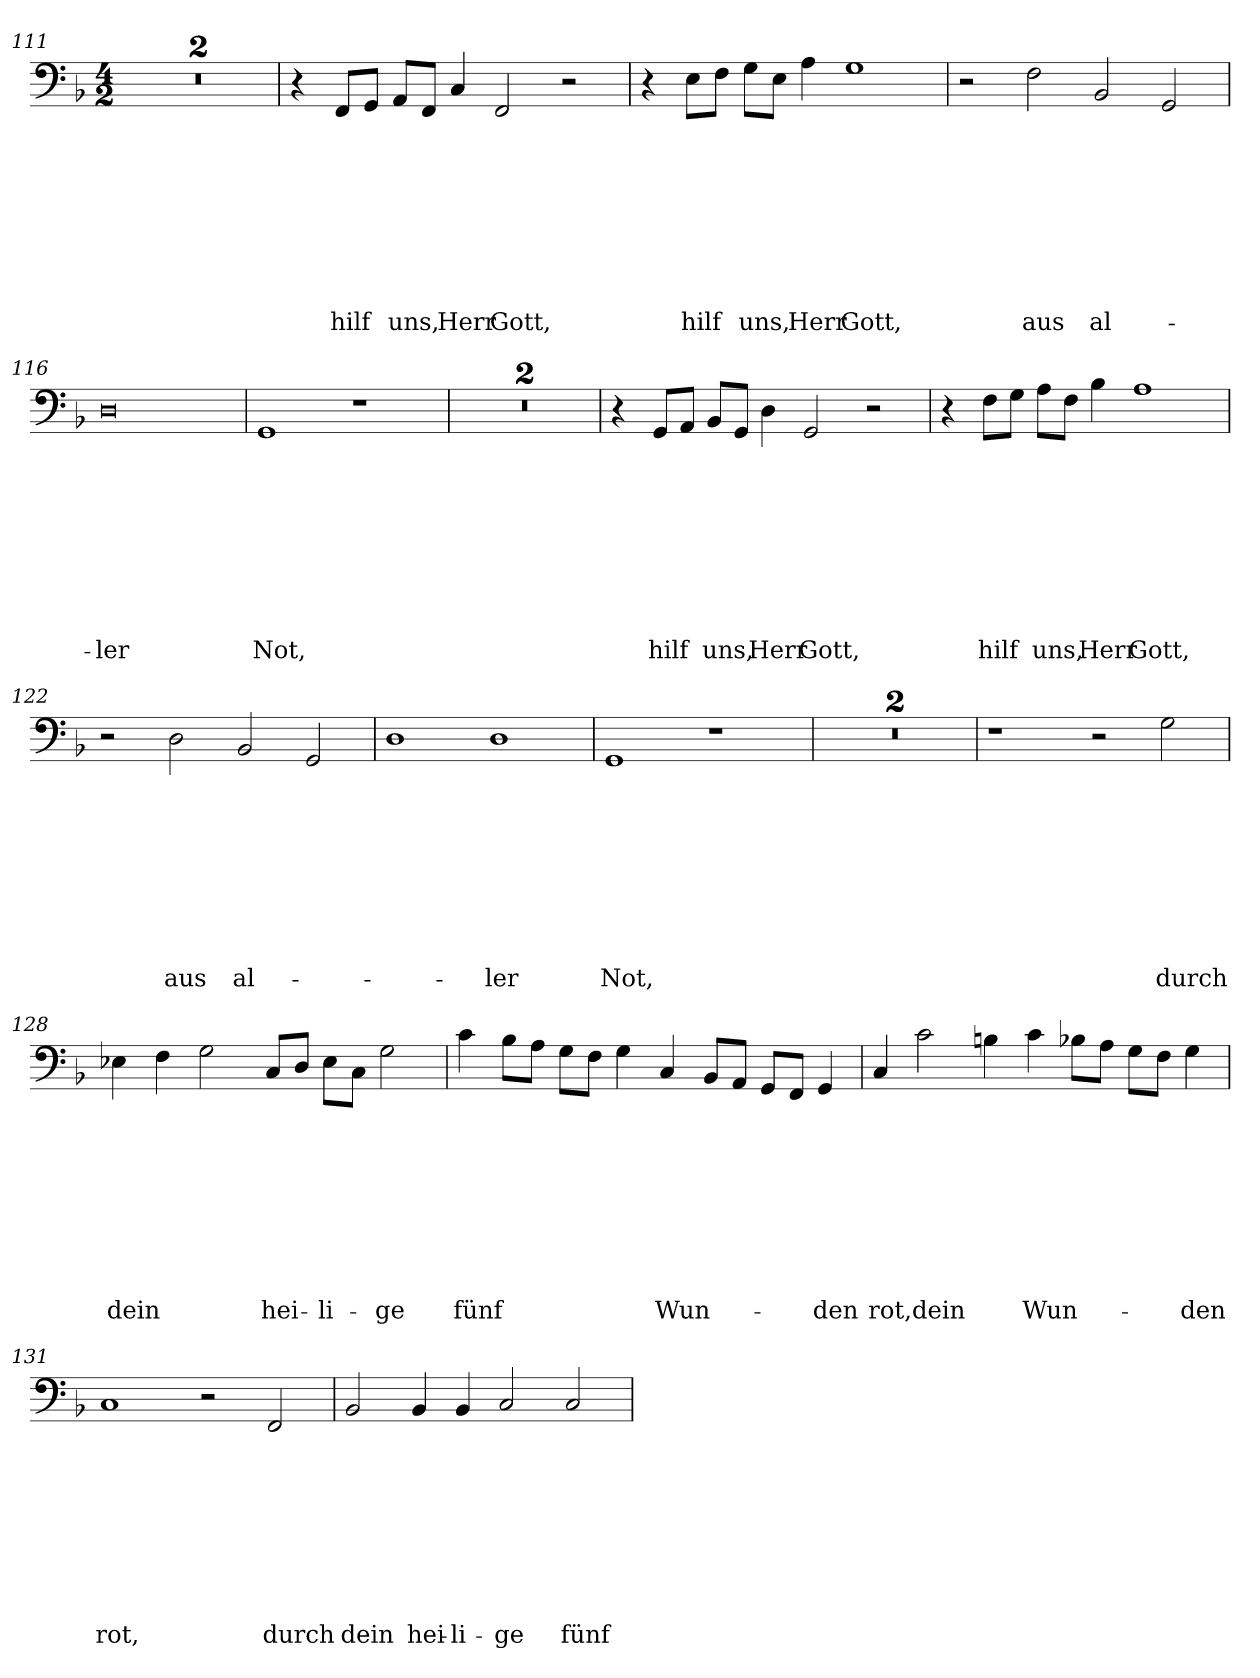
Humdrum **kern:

**kern	**text	**text	**text	**text	**text	**text	**text	**text	**text
*part1	*part1	*part1	*part1	*part1	*part1	*part1	*part1	*part1	*part1
*staff1	*staff1	*staff1	*staff1	*staff1	*staff1	*staff1	*staff1	*staff1	*staff1
*clefF4	*	*	*	*	*	*	*	*	*
*k[b-]	*	*	*	*	*	*	*	*	*
*F:	*	*	*	*	*	*	*	*	*
*M4/2	*	*	*	*	*	*	*	*	*
=111	=111	=111	=111	=111	=111	=111	=111	=111	=111
0r	.	.	.	.	.	.	.	.	.
=112	=112	=112	=112	=112	=112	=112	=112	=112	=112
0r	.	.	.	.	.	.	.	.	.
=113	=113	=113	=113	=113	=113	=113	=113	=113	=113
4r	.	.	.	.	.	.	.	.	.
!	!	!	!	!	!	!	!	!	!LO:LY:b
8FF/L	.	.	.	.	.	.	.	.	hilf
8GG/J	.	.	.	.	.	.	.	.	.
!	!	!	!	!	!	!	!	!	!LO:LY:b
8AA/L	.	.	.	.	.	.	.	.	uns,
8FF/J	.	.	.	.	.	.	.	.	.
!	!	!	!	!	!	!	!	!	!LO:LY:b
4C/	.	.	.	.	.	.	.	.	Herr
!	!	!	!	!	!	!	!	!	!LO:LY:b
2FF/	.	.	.	.	.	.	.	.	Gott,
2r	.	.	.	.	.	.	.	.	.
!!LO:LB:g=z
=114	=114	=114	=114	=114	=114	=114	=114	=114	=114
4r	.	.	.	.	.	.	.	.	.
!	!	!	!	!	!	!	!	!	!LO:LY:b
8E\L	.	.	.	.	.	.	.	.	hilf
8F\J	.	.	.	.	.	.	.	.	.
!	!	!	!	!	!	!	!	!	!LO:LY:b
8G\L	.	.	.	.	.	.	.	.	uns,
8E\J	.	.	.	.	.	.	.	.	.
!	!	!	!	!	!	!	!	!	!LO:LY:b
4A\	.	.	.	.	.	.	.	.	Herr
!	!	!	!	!	!	!	!	!	!LO:LY:b
1G	.	.	.	.	.	.	.	.	Gott,
=115	=115	=115	=115	=115	=115	=115	=115	=115	=115
2r	.	.	.	.	.	.	.	.	.
!	!	!	!	!	!	!	!	!	!LO:LY:b
2F\	.	.	.	.	.	.	.	.	aus
!	!	!	!	!	!	!	!	!	!LO:LY:b
2BB-/	.	.	.	.	.	.	.	.	al-
2GG/	.	.	.	.	.	.	.	.	.
=116	=116	=116	=116	=116	=116	=116	=116	=116	=116
!	!	!	!	!	!	!	!	!	!LO:LY:b
0D	.	.	.	.	.	.	.	.	-ler
=117	=117	=117	=117	=117	=117	=117	=117	=117	=117
!	!	!	!	!	!	!	!	!	!LO:LY:b
1GG	.	.	.	.	.	.	.	.	Not,
1r	.	.	.	.	.	.	.	.	.
=118	=118	=118	=118	=118	=118	=118	=118	=118	=118
0r	.	.	.	.	.	.	.	.	.
=119	=119	=119	=119	=119	=119	=119	=119	=119	=119
0r	.	.	.	.	.	.	.	.	.
!!LO:LB:g=z
=120	=120	=120	=120	=120	=120	=120	=120	=120	=120
4r	.	.	.	.	.	.	.	.	.
!	!	!	!	!	!	!	!	!	!LO:LY:b
8GG/L	.	.	.	.	.	.	.	.	hilf
8AA/J	.	.	.	.	.	.	.	.	.
!	!	!	!	!	!	!	!	!	!LO:LY:b
8BB-/L	.	.	.	.	.	.	.	.	uns,
8GG/J	.	.	.	.	.	.	.	.	.
!	!	!	!	!	!	!	!	!	!LO:LY:b
4D\	.	.	.	.	.	.	.	.	Herr
!	!	!	!	!	!	!	!	!	!LO:LY:b
2GG/	.	.	.	.	.	.	.	.	Gott,
2r	.	.	.	.	.	.	.	.	.
=121	=121	=121	=121	=121	=121	=121	=121	=121	=121
4r	.	.	.	.	.	.	.	.	.
!	!	!	!	!	!	!	!	!	!LO:LY:b
8F\L	.	.	.	.	.	.	.	.	hilf
8G\J	.	.	.	.	.	.	.	.	.
!	!	!	!	!	!	!	!	!	!LO:LY:b
8A\L	.	.	.	.	.	.	.	.	uns,
8F\J	.	.	.	.	.	.	.	.	.
!	!	!	!	!	!	!	!	!	!LO:LY:b
4B-\	.	.	.	.	.	.	.	.	Herr
!	!	!	!	!	!	!	!	!	!LO:LY:b
1A	.	.	.	.	.	.	.	.	Gott,
=122	=122	=122	=122	=122	=122	=122	=122	=122	=122
2r	.	.	.	.	.	.	.	.	.
!	!	!	!	!	!	!	!	!	!LO:LY:b
2D\	.	.	.	.	.	.	.	.	aus
!	!	!	!	!	!	!	!	!	!LO:LY:b
2BB-/	.	.	.	.	.	.	.	.	al-
2GG/	.	.	.	.	.	.	.	.	.
=123	=123	=123	=123	=123	=123	=123	=123	=123	=123
1D	.	.	.	.	.	.	.	.	.
!	!	!	!	!	!	!	!	!	!LO:LY:b
1D	.	.	.	.	.	.	.	.	-ler
!!LO:LB:g=z
=124	=124	=124	=124	=124	=124	=124	=124	=124	=124
!	!	!	!	!	!	!	!	!	!LO:LY:b
1GG	.	.	.	.	.	.	.	.	Not,
1r	.	.	.	.	.	.	.	.	.
=125	=125	=125	=125	=125	=125	=125	=125	=125	=125
0r	.	.	.	.	.	.	.	.	.
=126	=126	=126	=126	=126	=126	=126	=126	=126	=126
0r	.	.	.	.	.	.	.	.	.
=127	=127	=127	=127	=127	=127	=127	=127	=127	=127
1r	.	.	.	.	.	.	.	.	.
2r	.	.	.	.	.	.	.	.	.
!	!	!	!	!	!	!	!	!	!LO:LY:b
2G\	.	.	.	.	.	.	.	.	durch
=128	=128	=128	=128	=128	=128	=128	=128	=128	=128
!	!	!	!	!	!	!	!	!	!LO:LY:b
4E-X\	.	.	.	.	.	.	.	.	dein
4F\	.	.	.	.	.	.	.	.	.
2G\	.	.	.	.	.	.	.	.	.
!	!	!	!	!	!	!	!	!	!LO:LY:b
8C/L	.	.	.	.	.	.	.	.	hei-
8D/J	.	.	.	.	.	.	.	.	.
!	!	!	!	!	!	!	!	!	!LO:LY:b
8E-\L	.	.	.	.	.	.	.	.	-li-
8C\J	.	.	.	.	.	.	.	.	.
!	!	!	!	!	!	!	!	!	!LO:LY:b
2G\	.	.	.	.	.	.	.	.	-ge
!!LO:LB:g=z
=129	=129	=129	=129	=129	=129	=129	=129	=129	=129
!	!	!	!	!	!	!	!	!	!LO:LY:b
4c\	.	.	.	.	.	.	.	.	fünf
8B-\L	.	.	.	.	.	.	.	.	.
8A\J	.	.	.	.	.	.	.	.	.
8G\L	.	.	.	.	.	.	.	.	.
8F\J	.	.	.	.	.	.	.	.	.
4G\	.	.	.	.	.	.	.	.	.
!	!	!	!	!	!	!	!	!	!LO:LY:b
4C/	.	.	.	.	.	.	.	.	Wun-
8BB-/L	.	.	.	.	.	.	.	.	.
8AA/J	.	.	.	.	.	.	.	.	.
8GG/L	.	.	.	.	.	.	.	.	.
8FF/J	.	.	.	.	.	.	.	.	.
!	!	!	!	!	!	!	!	!	!LO:LY:b
4GG/	.	.	.	.	.	.	.	.	-den
=130	=130	=130	=130	=130	=130	=130	=130	=130	=130
!	!	!	!	!	!	!	!	!	!LO:LY:b
4C/	.	.	.	.	.	.	.	.	rot,
!	!	!	!	!	!	!	!	!	!LO:LY:b
2c\	.	.	.	.	.	.	.	.	dein
4Bn\	.	.	.	.	.	.	.	.	.
!	!	!	!	!	!	!	!	!	!LO:LY:b
4c\	.	.	.	.	.	.	.	.	Wun-
8B-X\L	.	.	.	.	.	.	.	.	.
8A\J	.	.	.	.	.	.	.	.	.
8G\L	.	.	.	.	.	.	.	.	.
8F\J	.	.	.	.	.	.	.	.	.
!	!	!	!	!	!	!	!	!	!LO:LY:b
4G\	.	.	.	.	.	.	.	.	-den
=131	=131	=131	=131	=131	=131	=131	=131	=131	=131
!	!	!	!	!	!	!	!	!	!LO:LY:b
1C	.	.	.	.	.	.	.	.	rot,
2r	.	.	.	.	.	.	.	.	.
!	!	!	!	!	!	!	!	!	!LO:LY:b
2FF/	.	.	.	.	.	.	.	.	durch
!!LO:LB:g=z
=132	=132	=132	=132	=132	=132	=132	=132	=132	=132
!	!	!	!	!	!	!	!	!	!LO:LY:b
2BB-/	.	.	.	.	.	.	.	.	dein
!	!	!	!	!	!	!	!	!	!LO:LY:b
4BB-/	.	.	.	.	.	.	.	.	hei-
!	!	!	!	!	!	!	!	!	!LO:LY:b
4BB-/	.	.	.	.	.	.	.	.	-li-
!	!	!	!	!	!	!	!	!	!LO:LY:b
2C/	.	.	.	.	.	.	.	.	-ge
!	!	!	!	!	!	!	!	!	!LO:LY:b
2C/	.	.	.	.	.	.	.	.	fünf
=	=	=	=	=	=	=	=	=	=
*-	*-	*-	*-	*-	*-	*-	*-	*-	*-
